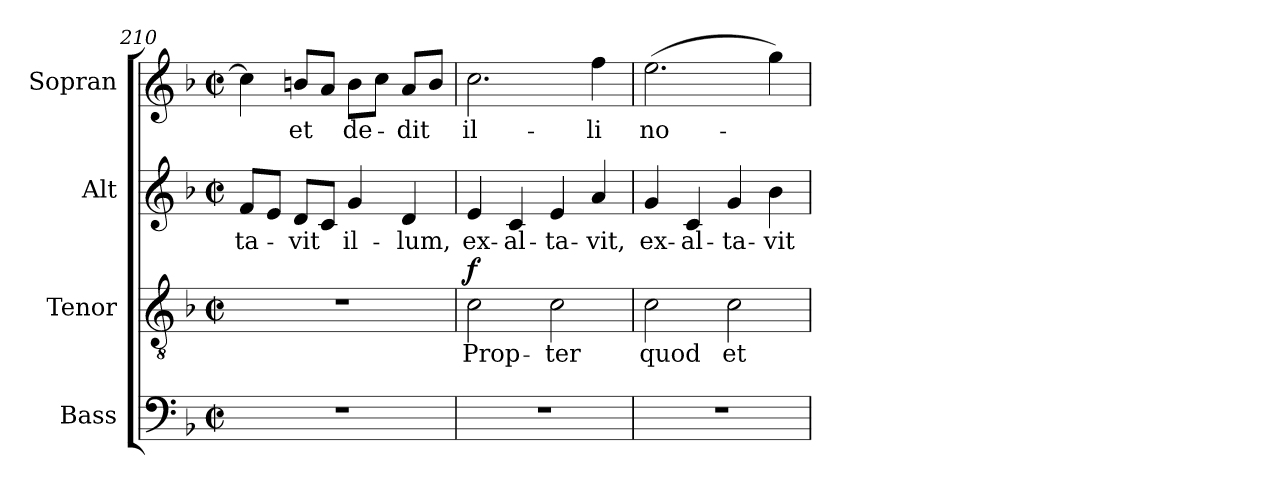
**kern	**kern	**text	**dynam	**kern	**text	**kern	**text
*part4	*part3	*part3	*part3	*part2	*part2	*part1	*part1
*staff4	*staff3	*staff3	*staff3	*staff2	*staff2	*staff1	*staff1
*I"Bass	*I"Tenor	*	*	*I"Alt	*	*I"Sopran	*
*I'B.	*I'T.	*	*	*I'A.	*	*I'S.	*
*clefF4	*clefGv2	*	*	*clefG2	*	*clefG2	*
*k[b-]	*k[b-]	*	*	*k[b-]	*	*k[b-]	*
*F:	*F:	*	*	*F:	*	*F:	*
*M2/2	*M2/2	*	*	*M2/2	*	*M2/2	*
*met(c|)	*met(c|)	*	*	*met(c|)	*	*met(c|)	*
=210	=210	=210	=210	=210	=210	=210	=210
!	!	!	!	!	!LO:LY:b	!	!
1r	1r	.	.	8f/L	-ta-	4cc\]	.
.	.	.	.	8e/J	.	.	.
!	!	!	!	!	!LO:LY:b	!	!LO:LY:b
.	.	.	.	8d/L	-vit	8bn/L	et
.	.	.	.	8c/J	.	8a/J	.
!	!	!	!	!	!LO:LY:b	!	!LO:LY:b
.	.	.	.	4g/	il-	8b\L	de-
.	.	.	.	.	.	8cc\J	.
!	!	!	!	!	!LO:LY:b	!	!LO:LY:b
.	.	.	.	4d/	-lum,	8a/L	-dit
.	.	.	.	.	.	8b/J	.
=211	=211	=211	=211	=211	=211	=211	=211
!	!	!LO:LY:b	!LO:DY:a	!	!LO:LY:b	!	!LO:LY:b
1r	2c\	Prop-	f	4e/	ex-	2.cc\	il-
!	!	!	!	!	!LO:LY:b	!	!
.	.	.	.	4c/	-al-	.	.
!	!	!LO:LY:b	!	!	!LO:LY:b	!	!
.	2c\	-ter	.	4e/	-ta-	.	.
!	!	!	!	!	!LO:LY:b	!	!LO:LY:b
.	.	.	.	4a/	-vit,	4ff\	-li
=212	=212	=212	=212	=212	=212	=212	=212
!	!	!LO:LY:b	!	!	!LO:LY:b	!	!LO:LY:b
1r	2c\	quod	.	4g/	ex-	(>2.ee\	no-
!	!	!	!	!	!LO:LY:b	!	!
.	.	.	.	4c/	-al-	.	.
!	!	!LO:LY:b	!	!	!LO:LY:b	!	!
.	2c\	et	.	4g/	-ta-	.	.
!	!	!	!	!	!LO:LY:b	!	!
.	.	.	.	4b-\	-vit	4gg\)	.
=	=	=	=	=	=	=	=
*-	*-	*-	*-	*-	*-	*-	*-
